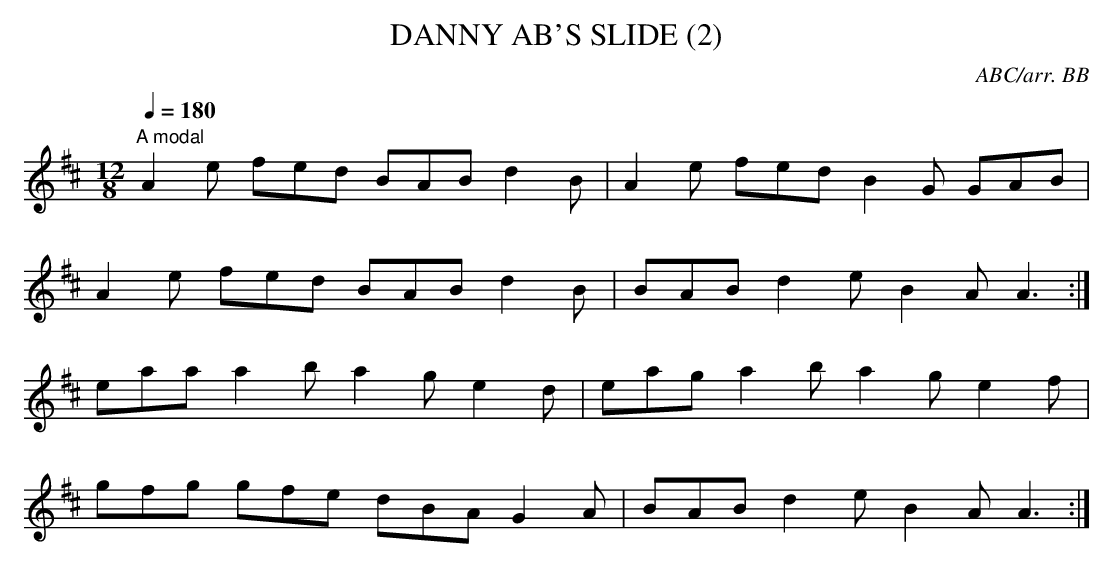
X:1
T:DANNY AB'S SLIDE (2)
C:ABC/arr. BB
Q:1/4=180
L:1/8
M:12/8
K:D
"A modal"
A2e fed BAB d2B|A2e fed B2G GAB|
A2e fed BAB d2B|BAB d2e B2A A3 :|
eaa a2b a2g e2d|eag a2b a2g e2f|
gfg gfe dBA G2A|BAB d2e B2A A3 :|
